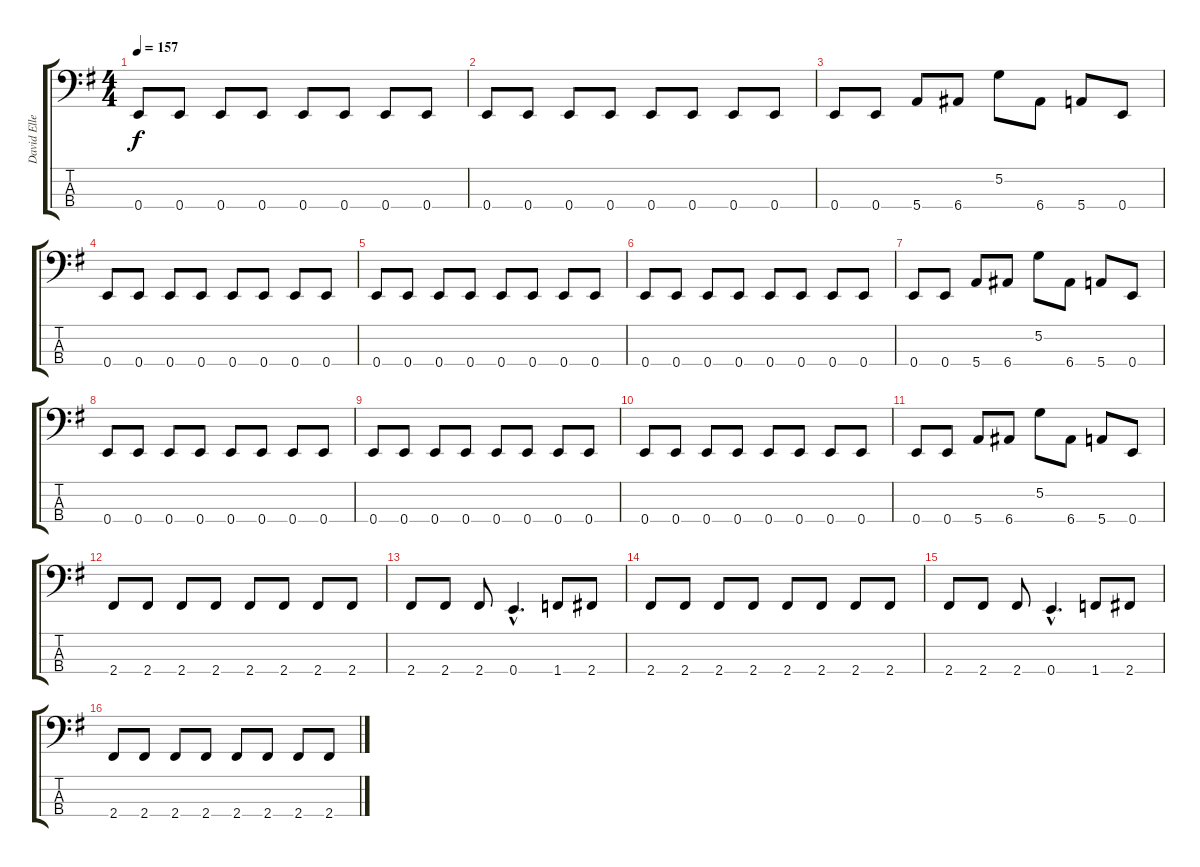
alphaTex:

\track ("David Ellefson" "David Elle") {instrument electricbasspick}
\staff {score tabs}
\tuning (G2 D2 A1 E1) {hide}
\ts (4 4)
\tempo 157
\clef f4
\ks g
0.4.8{dy f} 0.4.8 0.4.8 0.4.8 0.4.8 0.4.8 0.4.8 0.4.8 |
0.4.8 0.4.8 0.4.8 0.4.8 0.4.8 0.4.8 0.4.8 0.4.8 |
0.4.8 0.4.8 5.4.8 6.4.8 5.2.8 6.4.8 5.4.8 0.4.8 |
0.4.8 0.4.8 0.4.8 0.4.8 0.4.8 0.4.8 0.4.8 0.4.8 |
0.4.8 0.4.8 0.4.8 0.4.8 0.4.8 0.4.8 0.4.8 0.4.8 |
0.4.8 0.4.8 0.4.8 0.4.8 0.4.8 0.4.8 0.4.8 0.4.8 |
0.4.8 0.4.8 5.4.8 6.4.8 5.2.8 6.4.8 5.4.8 0.4.8 |
0.4.8 0.4.8 0.4.8 0.4.8 0.4.8 0.4.8 0.4.8 0.4.8 |
0.4.8 0.4.8 0.4.8 0.4.8 0.4.8 0.4.8 0.4.8 0.4.8 |
0.4.8 0.4.8 0.4.8 0.4.8 0.4.8 0.4.8 0.4.8 0.4.8 |
0.4.8 0.4.8 5.4.8 6.4.8 5.2.8 6.4.8 5.4.8 0.4.8 |
2.4.8 2.4.8 2.4.8 2.4.8 2.4.8 2.4.8 2.4.8 2.4.8 |
2.4.8 2.4.8 2.4.8 0.4{hac}.4{d} 1.4.8 2.4.8 |
2.4.8 2.4.8 2.4.8 2.4.8 2.4.8 2.4.8 2.4.8 2.4.8 |
2.4.8 2.4.8 2.4.8 0.4{hac}.4{d} 1.4.8 2.4.8 |
2.4.8 2.4.8 2.4.8 2.4.8 2.4.8 2.4.8 2.4.8 2.4.8
